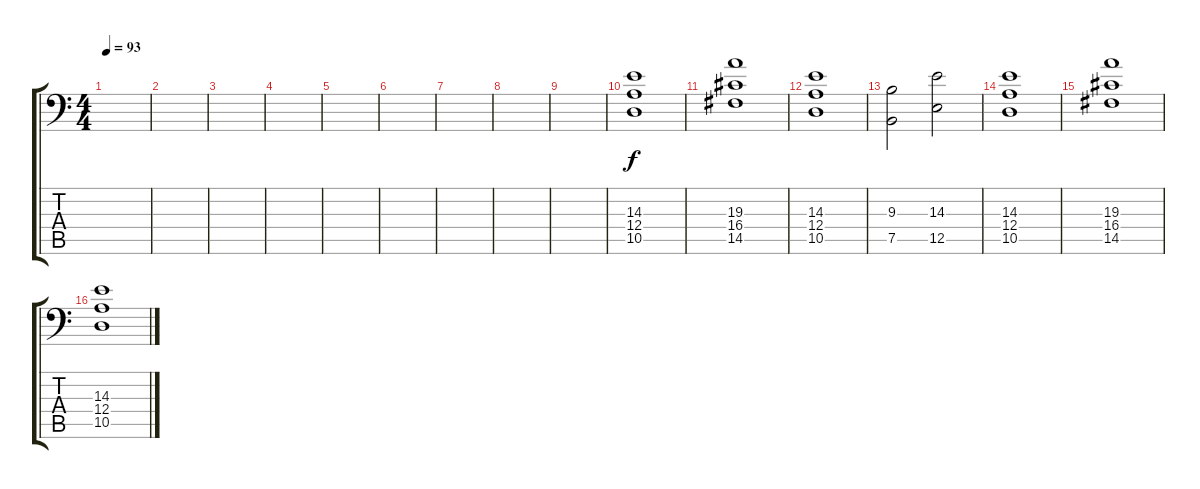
\track "" {instrument stringensemble1}
\staff {score tabs}
\tuning (B3 Gb3 D3 A2 E2 A1) {hide}
\ts (4 4)
\tempo 93
\clef f4
\ks c
|
|
|
|
|
|
|
|
|
(14.3 12.4 10.5).1 |
(19.3 16.4 14.5).1 |
(14.3 12.4 10.5).1 |
(9.3 7.5).2 (14.3 12.5).2 |
(14.3 12.4 10.5).1 |
(19.3 16.4 14.5).1 |
(14.3 12.4 10.5).1
